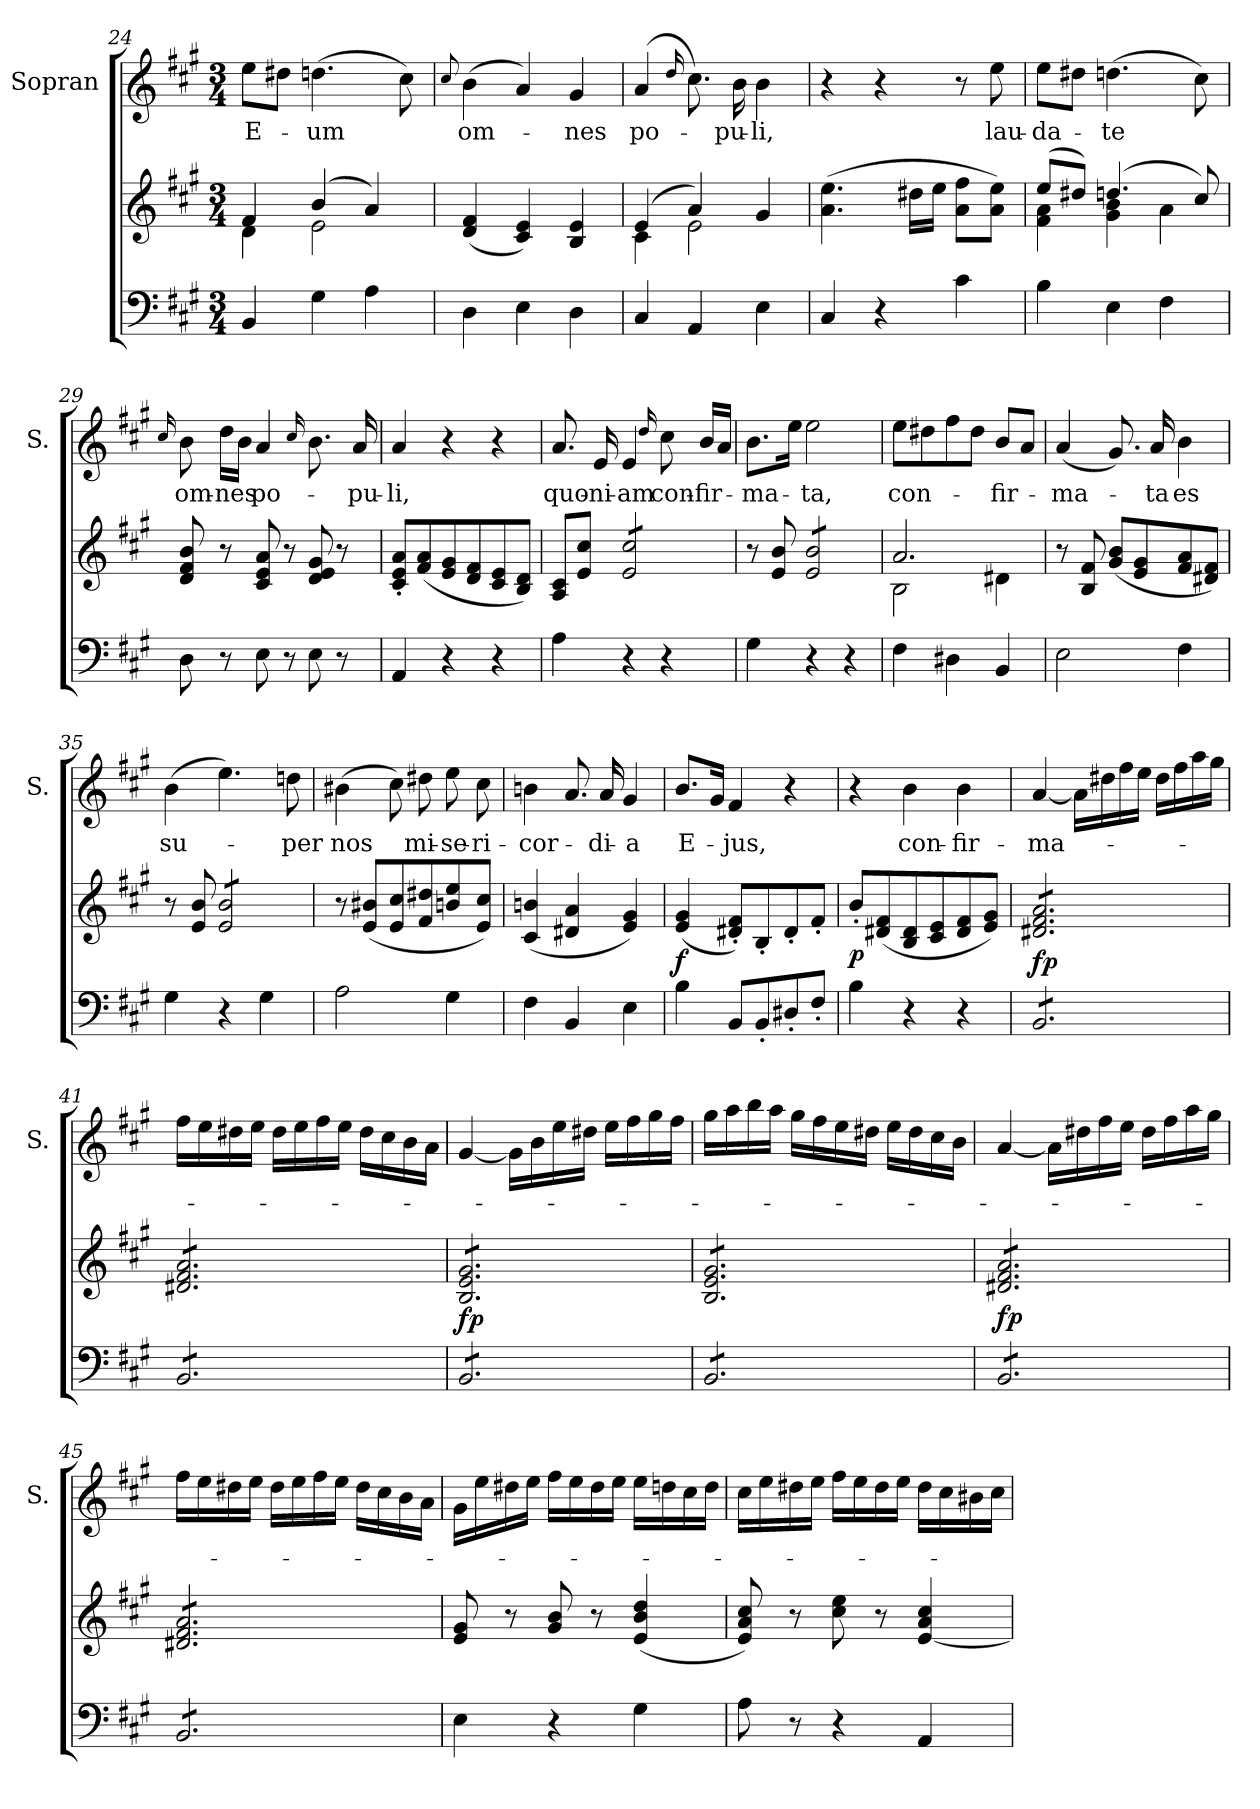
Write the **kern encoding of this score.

**kern	**kern	**dynam	**kern	**text
*part2	*part2	*part2	*part1	*part1
*staff3	*staff2	*staff2/3	*staff1	*staff1
*	*	*	*I"Sopran	*
*	*	*	*I'S.	*
*clefF4	*clefG2	*	*clefG2	*
*k[f#c#g#]	*k[f#c#g#]	*	*k[f#c#g#]	*
*A:	*A:	*	*A:	*
*M3/4	*M3/4	*	*M3/4	*
=24	=24	=24	=24	=24
*	*^	*	*	*
!	!	!	!	!	!LO:LY:b
4BB/	4f#/	4d\	.	8ee\L	E-
.	.	.	.	8dd#X\J	.
!	!	!	!	!	!LO:LY:b
4G#\	(4b/	2e\	.	(>4.ddn\	-um
4A\	4a/)	.	.	.	.
.	.	.	.	8cc#\)	.
*	*v	*v	*	*	*
=25	=25	=25	=25	=25
.	.	.	8qqcc#/	.
!	!	!	!	!LO:LY:b
4D\	(<4d/ 4f#/	.	(>4b\	om-
4E\	4c#/ 4e/)	.	4a/)	.
!	!	!	!	!LO:LY:b
4D\	4B/ 4e/	.	4g#/	-nes
=26	=26	=26	=26	=26
*	*^	*	*	*
!	!	!	!	!	!LO:LY:b
4C#/	(4e/	4c#\	.	(>4a/	po-
.	.	.	.	16qqdd/	.
4AA/	4a/)	2e\	.	8.cc#\)	.
!	!	!	!	!	!LO:LY:b
.	.	.	.	16b\	-pu-
!	!	!	!	!	!LO:LY:b
4E\	4g#/	.	.	4b\	-li,
*	*v	*v	*	*	*
=27	=27	=27	=27	=27
4C#/	(>4.a\ 4.ee\	.	4r	.
4r	.	.	4r	.
.	16dd#X\LL	.	.	.
.	16ee\JJ	.	.	.
4c#\	8a\ 8ff#\L	.	8r	.
!	!	!	!	!LO:LY:b
.	8a\ 8ee\J)	.	8ee\	lau-
!!LO:LB:g=z
=28	=28	=28	=28	=28
*	*^	*	*	*
!	!	!	!	!	!LO:LY:b
4B\	(>8ee/L	4f#\ 4a\	.	8ee\L	-da-
.	8dd#X/J)	.	.	8dd#X\J	.
!	!	!	!	!	!LO:LY:b
4E\	(4.ddn/	4g#\ 4b\	.	(>4.ddn\	-te
4F#\	.	4a\	.	.	.
.	8cc#/)	.	.	8cc#\)	.
*	*v	*v	*	*	*
=29	=29	=29	=29	=29
.	.	.	16qqcc#/	.
!	!	!	!	!LO:LY:b
8D\	8d/ 8f#/ 8b/	.	8b\	om-
!	!	!	!	!LO:LY:b
8r	8r	.	16dd\LL	-nes
.	.	.	16b\JJ	.
!	!	!	!	!LO:LY:b
8E\	8c#/ 8e/ 8a/	.	4a/	po-
8r	8r	.	.	.
.	.	.	16qqcc#/	.
8E\	8d/ 8e/ 8g#/	.	8.b\	.
8r	8r	.	.	.
!	!	!	!	!LO:LY:b
.	.	.	16a/	-pu-
=30	=30	=30	=30	=30
!	!	!	!	!LO:LY:b
4AA/	8c#/'< 8e/'< 8a/'<L	.	4a/	-li,
.	(<8f#/ 8a/	.	.	.
4r	8e/ 8g#/	.	4r	.
.	8d/ 8f#/	.	.	.
4r	8c#/ 8e/	.	4r	.
.	8B/ 8d/J)	.	.	.
=31	=31	=31	=31	=31
!	!	!	!	!LO:LY:b
4A\	8A/ 8c#/L	.	8.a/	quo-
.	8e/ 8cc#/J	.	.	.
!	!	!	!	!LO:LY:b
.	.	.	16e/	-ni-
!	!	!	!	!LO:LY:b
*	*tremolo	*	*	*
4r	8e/ 8cc#/L	.	4e/	-am
.	8e/ 8cc#/	.	.	.
.	.	.	16qqdd/	.
!	!	!	!	!LO:LY:b
4r	8e/ 8cc#/	.	8cc#\	con-
!	!	!	!	!LO:LY:b
.	8e/ 8cc#/J	.	16b/LL	-fir-
*	*Xtremolo	*	*	*
.	.	.	16a/JJ	.
=32	=32	=32	=32	=32
!	!	!	!	!LO:LY:b
4G#\	8r	.	8.b\L	-ma-
.	8e/ 8b/	.	.	.
.	.	.	16ee\Jk	.
!	!	!	!	!LO:LY:b
*	*tremolo	*	*	*
4r	8e/ 8b/L	.	2ee\	-ta,
.	8e/ 8b/	.	.	.
4r	8e/ 8b/	.	.	.
.	8e/ 8b/J	.	.	.
*	*Xtremolo	*	*	*
=33	=33	=33	=33	=33
*	*^	*	*	*
!	!	!	!	!	!LO:LY:b
4F#\	2.a/	2B\	.	8ee\L	con-
.	.	.	.	8dd#X\	.
4D#X\	.	.	.	8ff#\	.
.	.	.	.	8dd#\J	.
!	!	!	!	!	!LO:LY:b
4BB/	.	4d#X\	.	8b/L	-fir-
.	.	.	.	8a/J	.
*	*v	*v	*	*	*
!!LO:LB:g=z
=34	=34	=34	=34	=34
!	!	!	!	!LO:LY:b
2E\	8r	.	(<4a/	-ma-
.	8B/ 8f#/	.	.	.
.	(<8g#/ 8b/L	.	8.g#/)	.
.	8e/ 8g#/	.	.	.
!	!	!	!	!LO:LY:b
.	.	.	16a/	-ta
!	!	!	!	!LO:LY:b
4F#\	8f#/ 8a/	.	4b\	es
.	8d#X/ 8f#/J)	.	.	.
=35	=35	=35	=35	=35
!	!	!	!	!LO:LY:b
4G#\	8r	.	(>4b\	su-
.	8e/ 8b/	.	.	.
*	*tremolo	*	*	*
4r	8e/ 8b/L	.	4.ee\)	.
.	8e/ 8b/	.	.	.
4G#\	8e/ 8b/	.	.	.
!	!	!	!	!LO:LY:b
.	8e/ 8b/J	.	8ddn\	-per
*	*Xtremolo	*	*	*
=36	=36	=36	=36	=36
!	!	!	!	!LO:LY:b
2A\	8r	.	(>4b#X\	nos
.	(<8e/ 8b#X/L	.	.	.
.	8e/ 8cc#/	.	8cc#\)	.
!	!	!	!	!LO:LY:b
.	8f#/ 8dd#X/	.	8dd#X\	mi-
!	!	!	!	!LO:LY:b
4G#\	8bn/ 8ee/	.	8ee\	-se-
!	!	!	!	!LO:LY:b
.	8e/ 8cc#/J)	.	8cc#\	-ri-
=37	=37	=37	=37	=37
!	!	!	!	!LO:LY:b
4F#\	(<4c#/ 4bn/	.	4bn\	-cor-
4BB/	4d#X/ 4a/	.	8.a/	.
!	!	!	!	!LO:LY:b
.	.	.	16a/	-di-
!	!	!	!	!LO:LY:b
4E\	4e/ 4g#/)	.	4g#/	-a
=38	=38	=38	=38	=38
!	!	!LO:DY:b	!	!LO:LY:b
4B\	(<4e/ 4g#/	f	8.b/L	E-
.	.	.	16g#/Jk	.
!	!	!	!	!LO:LY:b
8BB/L	8d#X/'< 8f#/'<L)	.	4f#/	-jus,
8BB'</	8B'</	.	.	.
8D#X'</	8d#'</	.	4r	.
8F#'</J	8f#'</J	.	.	.
=39	=39	=39	=39	=39
!	!	!LO:DY:b	!	!
4B\	8b'</L	p	4r	.
.	(<8d#X/ 8f#/	.	.	.
!	!	!	!	!LO:LY:b
4r	8B/ 8d#/	.	4b\	con-
.	8c#/ 8e/	.	.	.
!	!	!	!	!LO:LY:b
4r	8d#/ 8f#/	.	4b\	-fir-
.	8e/ 8g#/J)	.	.	.
!!LO:LB:g=z
=40	=40	=40	=40	=40
!	!	!LO:DY:b	!	!LO:LY:b
*tremolo	*	*	*	*
*	*tremolo	*	*	*
8BB/L	8d#X/ 8f#/ 8a/L	fp	[4a/	-ma-
8BB/	8d#X/ 8f#/ 8a/	.	.	.
8BB/	8d#X/ 8f#/ 8a/	.	16a\LL]	.
.	.	.	16dd#X\	.
8BB/	8d#X/ 8f#/ 8a/	.	16ff#\	.
.	.	.	16ee\JJ	.
8BB/	8d#X/ 8f#/ 8a/	.	16dd#\LL	.
.	.	.	16ff#\	.
8BB/J	8d#X/ 8f#/ 8a/J	.	16aa\	.
.	.	.	16gg#\JJ	.
=41	=41	=41	=41	=41
8BB/L	8d#X/ 8f#/ 8a/L	.	16ff#\LL	.
.	.	.	16ee\	.
8BB/	8d#X/ 8f#/ 8a/	.	16dd#X\	.
.	.	.	16ee\JJ	.
8BB/	8d#X/ 8f#/ 8a/	.	16dd#\LL	.
.	.	.	16ee\	.
8BB/	8d#X/ 8f#/ 8a/	.	16ff#\	.
.	.	.	16ee\JJ	.
8BB/	8d#X/ 8f#/ 8a/	.	16dd#\LL	.
.	.	.	16cc#\	.
8BB/J	8d#X/ 8f#/ 8a/J	.	16b\	.
.	.	.	16a\JJ	.
=42	=42	=42	=42	=42
!	!	!LO:DY:b	!	!
8BB/L	8B/ 8e/ 8g#/L	fp	[4g#/	.
8BB/	8B/ 8e/ 8g#/	.	.	.
8BB/	8B/ 8e/ 8g#/	.	16g#\LL]	.
.	.	.	16b\	.
8BB/	8B/ 8e/ 8g#/	.	16ee\	.
.	.	.	16dd#X\JJ	.
8BB/	8B/ 8e/ 8g#/	.	16ee\LL	.
.	.	.	16ff#\	.
8BB/J	8B/ 8e/ 8g#/J	.	16gg#\	.
.	.	.	16ff#\JJ	.
=43	=43	=43	=43	=43
8BB/L	8B/ 8e/ 8g#/L	.	16gg#\LL	.
.	.	.	16aa\	.
8BB/	8B/ 8e/ 8g#/	.	16bb\	.
.	.	.	16aa\JJ	.
8BB/	8B/ 8e/ 8g#/	.	16gg#\LL	.
.	.	.	16ff#\	.
8BB/	8B/ 8e/ 8g#/	.	16ee\	.
.	.	.	16dd#X\JJ	.
8BB/	8B/ 8e/ 8g#/	.	16ee\LL	.
.	.	.	16dd#\	.
8BB/J	8B/ 8e/ 8g#/J	.	16cc#\	.
.	.	.	16b\JJ	.
!!LO:PB:g=z
=44	=44	=44	=44	=44
!	!	!LO:DY:b	!	!
8BB/L	8d#X/ 8f#/ 8a/L	fp	[4a/	.
8BB/	8d#X/ 8f#/ 8a/	.	.	.
8BB/	8d#X/ 8f#/ 8a/	.	16a\LL]	.
.	.	.	16dd#X\	.
8BB/	8d#X/ 8f#/ 8a/	.	16ff#\	.
.	.	.	16ee\JJ	.
8BB/	8d#X/ 8f#/ 8a/	.	16dd#\LL	.
.	.	.	16ff#\	.
8BB/J	8d#X/ 8f#/ 8a/J	.	16aa\	.
.	.	.	16gg#\JJ	.
=45	=45	=45	=45	=45
8BB/L	8d#X/ 8f#/ 8a/L	.	16ff#\LL	.
.	.	.	16ee\	.
8BB/	8d#X/ 8f#/ 8a/	.	16dd#X\	.
.	.	.	16ee\JJ	.
8BB/	8d#X/ 8f#/ 8a/	.	16dd#\LL	.
.	.	.	16ee\	.
8BB/	8d#X/ 8f#/ 8a/	.	16ff#\	.
.	.	.	16ee\JJ	.
8BB/	8d#X/ 8f#/ 8a/	.	16dd#\LL	.
.	.	.	16cc#\	.
8BB/J	8d#X/ 8f#/ 8a/J	.	16b\	.
*	*Xtremolo	*	*	*
*Xtremolo	*	*	*	*
.	.	.	16a\JJ	.
=46	=46	=46	=46	=46
4E\	8e/ 8g#/	.	16g#\LL	.
.	.	.	16ee\	.
.	8r	.	16dd#X\	.
.	.	.	16ee\JJ	.
4r	8g#/ 8b/	.	16ff#\LL	.
.	.	.	16ee\	.
.	8r	.	16dd#\	.
.	.	.	16ee\JJ	.
4G#\	(4e/ 4b/ 4dd/	.	16ee\LL	.
.	.	.	16ddn\	.
.	.	.	16cc#\	.
.	.	.	16dd\JJ	.
=47	=47	=47	=47	=47
8A\	8e/ 8a/ 8cc#/)	.	16cc#\LL	.
.	.	.	16ee\	.
8r	8r	.	16dd#X\	.
.	.	.	16ee\JJ	.
4r	8cc#\ 8ee\	.	16ff#\LL	.
.	.	.	16ee\	.
.	8r	.	16dd#\	.
.	.	.	16ee\JJ	.
4AA/	[4e/ 4a/ 4cc#/	.	16dd#\LL	.
.	.	.	16cc#\	.
.	.	.	16b#X\	.
.	.	.	16cc#\JJ	.
=	=	=	=	=
*-	*-	*-	*-	*-
